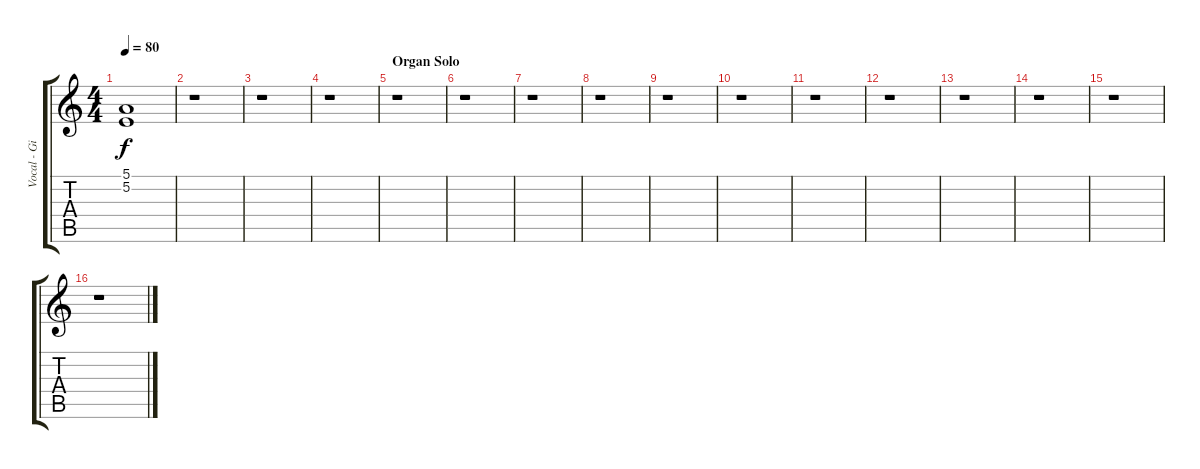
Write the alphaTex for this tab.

\track ("Vocal - Gillan" "Vocal - Gi") {instrument voiceoohs}
\staff {score tabs}
\tuning (E4 B3 G3 D3 A2 E2) {hide}
\ts (4 4)
\tempo 80
\clef g2
\ks c
(5.1{t} 5.2{t}).1{dy f} |
r.1 |
r.1 |
r.1 |
\section ("" "Organ Solo")
r.1 |
r.1 |
r.1 |
r.1 |
r.1 |
r.1 |
r.1 |
r.1 |
r.1 |
r.1 |
r.1 |
r.1
